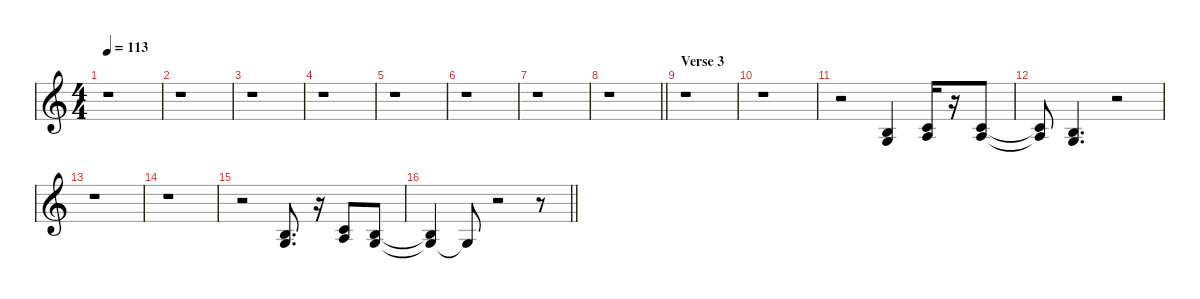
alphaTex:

\defaultSystemsLayout 4
\hideDynamics
\bracketExtendMode nobrackets
\singleTrackTrackNamePolicy hidden
\multiTrackTrackNamePolicy hidden
\firstSystemTrackNameMode fullname
\firstSystemTrackNameOrientation horizontal
\otherSystemsTrackNameOrientation horizontal
\track ("Choirs" "chr.") {instrument choiraahs}
\staff {score}
\tuning (E4 B3 G3 D3 A2 E2)
\ts (4 4)
\tempo 113
\clef g2
\ks c
r.1{dy ff beam Down} |
r.1{beam Down} |
r.1{beam Down} |
r.1{beam Down} |
r.1{beam Down} |
r.1{beam Down} |
r.1{beam Down} |
\barLineRight lightlight
r.1{beam Down} |
\section ("" "Verse 3")
r.1{beam Down} |
r.1{beam Down} |
r.2{beam Down} (0.2 0.3).4{beam Up} (1.2 2.3).16{beam Up} r.16{beam Up} (1.2 2.3).8{beam Up} |
(1.2{t} 2.3{t}).8{dy f beam Up} (0.2 0.3).4{d dy ff beam Up} r.2{beam Up} |
r.1{beam Down} |
r.1{beam Down} |
r.2{beam Down} (0.2 0.3).8{d beam Up} r.16{beam Up} (1.2 2.3).8{beam Up} (0.2 0.3).8{beam Up} |
\barLineRight lightlight
(0.2{t} 0.3{t}).4{dy f beam Up} 0.3{t}.8{beam Up} r.2{beam Up} r.8{beam Up}
